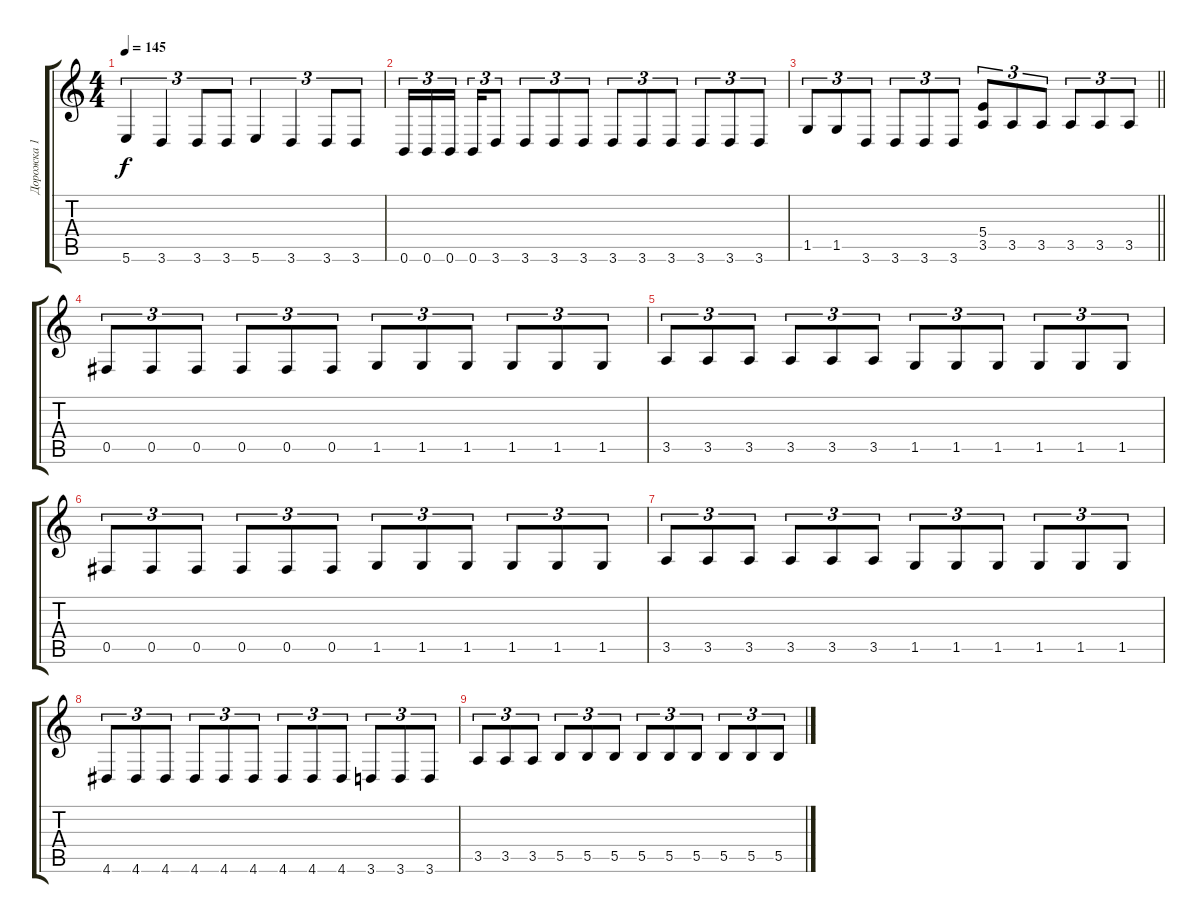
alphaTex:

\track ("Дорожка 1" "Дорожка 1") {instrument distortionguitar}
\staff {score tabs}
\tuning (Db4 Ab3 E3 B2 Gb2 B1) {hide}
\ts (4 4)
\tempo 145
\clef g2
\ks c
5.6.4{tu (3 2) dy f} 3.6.4{tu (3 2)} 3.6.8{tu (3 2)} 3.6.8{tu (3 2)} 5.6.4{tu (3 2)} 3.6.4{tu (3 2)} 3.6.8{tu (3 2)} 3.6.8{tu (3 2)} |
0.6.16{tu (3 2)} 0.6.16{tu (3 2)} 0.6.16{tu (3 2) beam splitsecondary} 0.6.16{tu (3 2)} 3.6.8{tu (3 2)} 3.6.8{tu (3 2)} 3.6.8{tu (3 2)} 3.6.8{tu (3 2)} 3.6.8{tu (3 2)} 3.6.8{tu (3 2)} 3.6.8{tu (3 2)} 3.6.8{tu (3 2)} 3.6.8{tu (3 2)} 3.6.8{tu (3 2)} |
\barLineRight lightlight
1.5.8{tu (3 2)} 1.5.8{tu (3 2)} 3.6.8{tu (3 2)} 3.6.8{tu (3 2)} 3.6.8{tu (3 2)} 3.6.8{tu (3 2)} (5.4 3.5).8{tu (3 2)} 3.5.8{tu (3 2)} 3.5.8{tu (3 2)} 3.5.8{tu (3 2)} 3.5.8{tu (3 2)} 3.5.8{tu (3 2)} |
\section ("" " ")
0.5.8{tu (3 2)} 0.5.8{tu (3 2)} 0.5.8{tu (3 2)} 0.5.8{tu (3 2)} 0.5.8{tu (3 2)} 0.5.8{tu (3 2)} 1.5.8{tu (3 2)} 1.5.8{tu (3 2)} 1.5.8{tu (3 2)} 1.5.8{tu (3 2)} 1.5.8{tu (3 2)} 1.5.8{tu (3 2)} |
3.5.8{tu (3 2)} 3.5.8{tu (3 2)} 3.5.8{tu (3 2)} 3.5.8{tu (3 2)} 3.5.8{tu (3 2)} 3.5.8{tu (3 2)} 1.5.8{tu (3 2)} 1.5.8{tu (3 2)} 1.5.8{tu (3 2)} 1.5.8{tu (3 2)} 1.5.8{tu (3 2)} 1.5.8{tu (3 2)} |
0.5.8{tu (3 2)} 0.5.8{tu (3 2)} 0.5.8{tu (3 2)} 0.5.8{tu (3 2)} 0.5.8{tu (3 2)} 0.5.8{tu (3 2)} 1.5.8{tu (3 2)} 1.5.8{tu (3 2)} 1.5.8{tu (3 2)} 1.5.8{tu (3 2)} 1.5.8{tu (3 2)} 1.5.8{tu (3 2)} |
3.5.8{tu (3 2)} 3.5.8{tu (3 2)} 3.5.8{tu (3 2)} 3.5.8{tu (3 2)} 3.5.8{tu (3 2)} 3.5.8{tu (3 2)} 1.5.8{tu (3 2)} 1.5.8{tu (3 2)} 1.5.8{tu (3 2)} 1.5.8{tu (3 2)} 1.5.8{tu (3 2)} 1.5.8{tu (3 2)} |
4.6.8{tu (3 2)} 4.6.8{tu (3 2)} 4.6.8{tu (3 2)} 4.6.8{tu (3 2)} 4.6.8{tu (3 2)} 4.6.8{tu (3 2)} 4.6.8{tu (3 2)} 4.6.8{tu (3 2)} 4.6.8{tu (3 2)} 3.6.8{tu (3 2)} 3.6.8{tu (3 2)} 3.6.8{tu (3 2)} |
3.5.8{tu (3 2)} 3.5.8{tu (3 2)} 3.5.8{tu (3 2)} 5.5.8{tu (3 2)} 5.5.8{tu (3 2)} 5.5.8{tu (3 2)} 5.5.8{tu (3 2)} 5.5.8{tu (3 2)} 5.5.8{tu (3 2)} 5.5.8{tu (3 2)} 5.5.8{tu (3 2)} 5.5.8{tu (3 2)}
